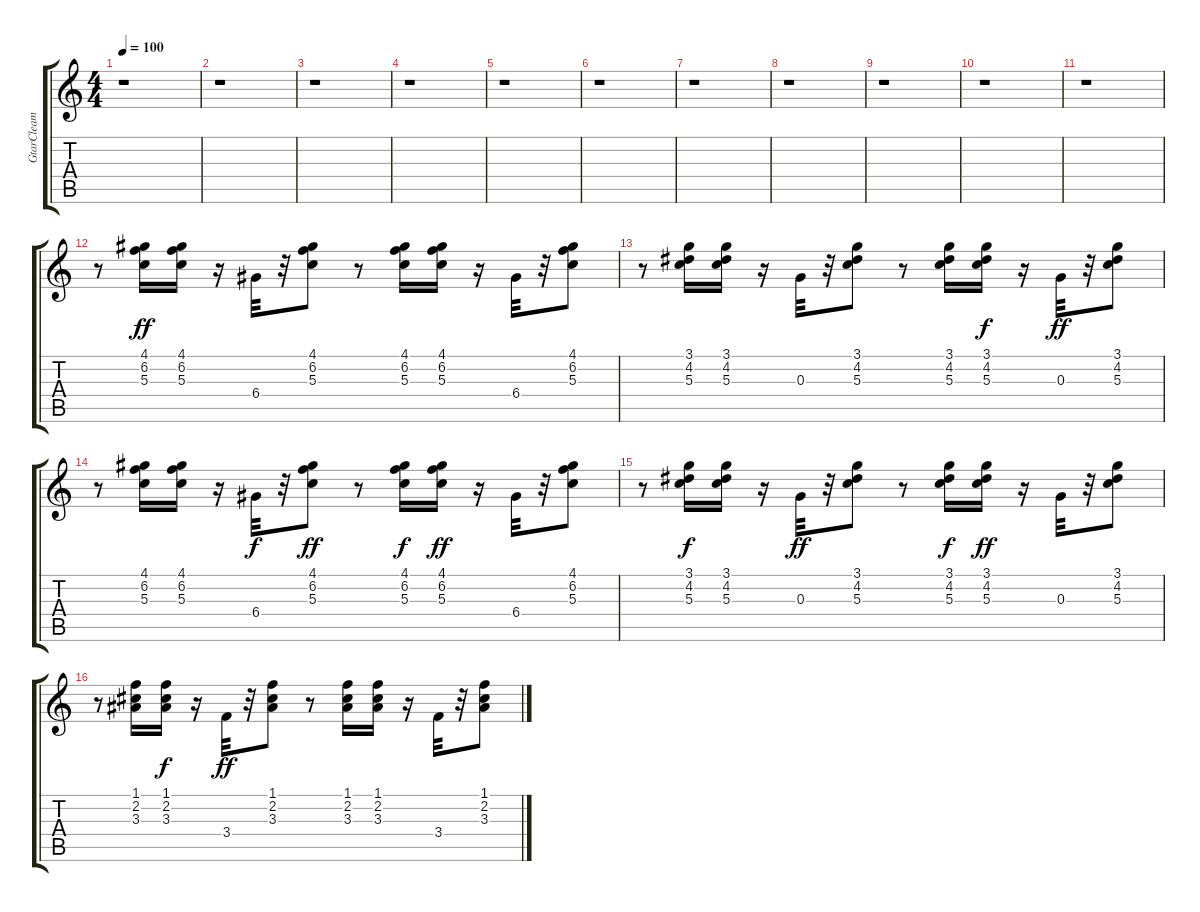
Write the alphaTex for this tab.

\track ("GtarCleam" "GtarCleam") {instrument electricguitarclean}
\staff {score tabs}
\tuning (E4 B3 G3 D3 A2 E2) {hide}
\ts (4 4)
\tempo 100
\clef g2
\ks c
r.1{dy ff instrument electricguitarclean} |
r.1 |
r.1 |
r.1 |
r.1 |
r.1 |
r.1 |
r.1 |
r.1 |
r.1 |
r.1 |
r.8 (4.1 6.2 5.3).16 (4.1 6.2 5.3).16 r.16 6.4.32 r.32 (4.1 6.2 5.3).8 r.8 (4.1 6.2 5.3).16 (4.1 6.2 5.3).16 r.16 6.4.32 r.32 (4.1 6.2 5.3).8 |
r.8 (3.1 4.2 5.3).16 (3.1 4.2 5.3).16 r.16 0.3.32 r.32 (3.1 4.2 5.3).8 r.8 (3.1 4.2 5.3).16 (3.1 4.2 5.3).16{dy f} r.16 0.3.32{dy ff} r.32 (3.1 4.2 5.3).8 |
r.8 (4.1 6.2 5.3).16 (4.1 6.2 5.3).16 r.16 6.4.32{dy f} r.32 (4.1 6.2 5.3).8{dy ff} r.8 (4.1 6.2 5.3).16{dy f} (4.1 6.2 5.3).16{dy ff} r.16 6.4.32 r.32 (4.1 6.2 5.3).8 |
r.8 (3.1 4.2 5.3).16{dy f} (3.1 4.2 5.3).16 r.16 0.3.32{dy ff} r.32 (3.1 4.2 5.3).8 r.8 (3.1 4.2 5.3).16{dy f} (3.1 4.2 5.3).16{dy ff} r.16 0.3.32 r.32 (3.1 4.2 5.3).8 |
r.8 (1.1 2.2 3.3).16 (1.1 2.2 3.3).16{dy f} r.16 3.4.32{dy ff} r.32 (1.1 2.2 3.3).8 r.8 (1.1 2.2 3.3).16 (1.1 2.2 3.3).16 r.16 3.4.32 r.32 (1.1 2.2 3.3).8
